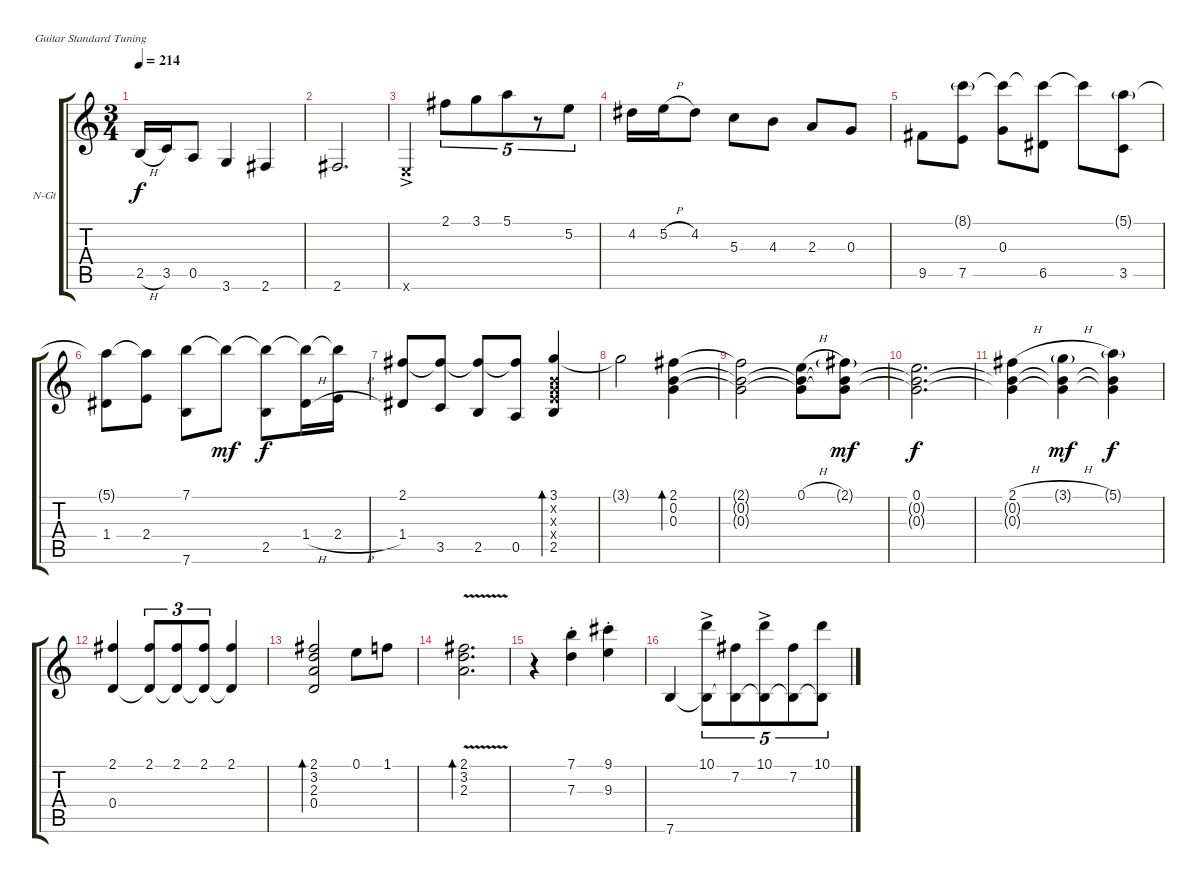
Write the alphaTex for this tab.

\defaultSystemsLayout 4
\bracketExtendMode groupsimilarinstruments
\firstSystemTrackNameOrientation horizontal
\otherSystemsTrackNameOrientation horizontal
\track ("Solo Guitar" "N-Gt") {instrument acousticguitarnylon}
\staff {score tabs}
\tuning (E4 B3 G3 D3 A2 E2)
\ts (3 4)
\tempo 214
\clef g2
\ks c
2.5{h}.16{dy f} 3.5.16 0.5.8 3.6.4 2.6.4 |
2.6.2{d} |
0.6{ac x}.4 2.1.8{tu (5 4)} 3.1.8{tu (5 4)} 5.1.8{tu (5 4)} r.8{tu (5 4)} 5.2.8{tu (5 4)} |
4.2.16 5.2{h}.16 4.2.8 5.3.8 4.3.8 2.3.8 0.3.8 |
9.5.8 (8.1{g} 7.5).8 (0.3 8.1{t}).8 (6.5 8.1{t}).8 8.1{t}.8 (5.1{g} 3.5).8 |
(1.4 5.1{t}).8 (5.1{t} 2.4).8 (7.1 7.6).8 7.1{t}.8{dy mf} (2.5 7.1{t}).8{dy f} (1.4{h} 7.1{t}).16 (7.1{t} 2.4{h}).16 |
(2.1 1.4).8 (3.5 2.1{t}).8 (2.5 2.1{t}).8 (2.1{t} 0.5).8 (3.1 0.2{x} 0.3{x} 2.4{x} 2.5).4{bd 240} |
3.1{t}.2 (2.1 0.2 0.3).4{bd 240} |
(2.1{t} 0.2{t} 0.3{t}).2 (0.1{h} 0.2{t} 0.3{t}).8 (2.1{g} 0.2{t} 0.3{t}).8{dy mf} |
(0.1 0.2{t} 0.3{t}).2{d dy f} |
(2.1{h} 0.2{t} 0.3{t}).4 (3.1{h g} 0.2{t} 0.3{t}).4{dy mf} (5.1{g} 0.2{t} 0.3{t}).4{dy f} |
(2.1 0.4).4 (2.1 0.4{t}).8{tu (3 2)} (2.1 0.4{t}).8{tu (3 2)} (2.1 0.4{t}).8{tu (3 2)} (2.1 0.4{t}).4 |
(2.1 3.2 2.3 0.4).2{bd 240} 0.1.8 1.1.8 |
(2.1{v} 3.2 2.3).2{d bd 240} |
r.4 (7.1{st} 7.3{st}).4 (9.1{st} 9.3{st}).4 |
7.6.4 (10.1{ac} 7.6{t}).8{tu (5 4)} (7.2 7.6{t}).8{tu (5 4)} (10.1{ac} 7.6{t}).8{tu (5 4)} (7.2 7.6{t}).8{tu (5 4)} (10.1 7.6{t}).8{tu (5 4)}
